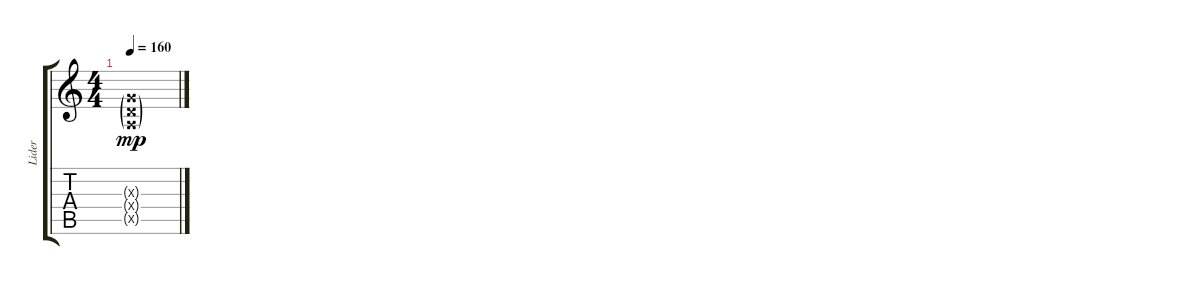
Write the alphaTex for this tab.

\track ("Lider" "Lider") {instrument electricguitarjazz}
\staff {score tabs}
\tuning (E4 B3 G3 D3 A2 E2) {hide}
\ts (4 4)
\tempo 160
\clef g2
\ks c
(0.3{g x} 0.4{g x} 0.5{g x}).1{dy mp}
